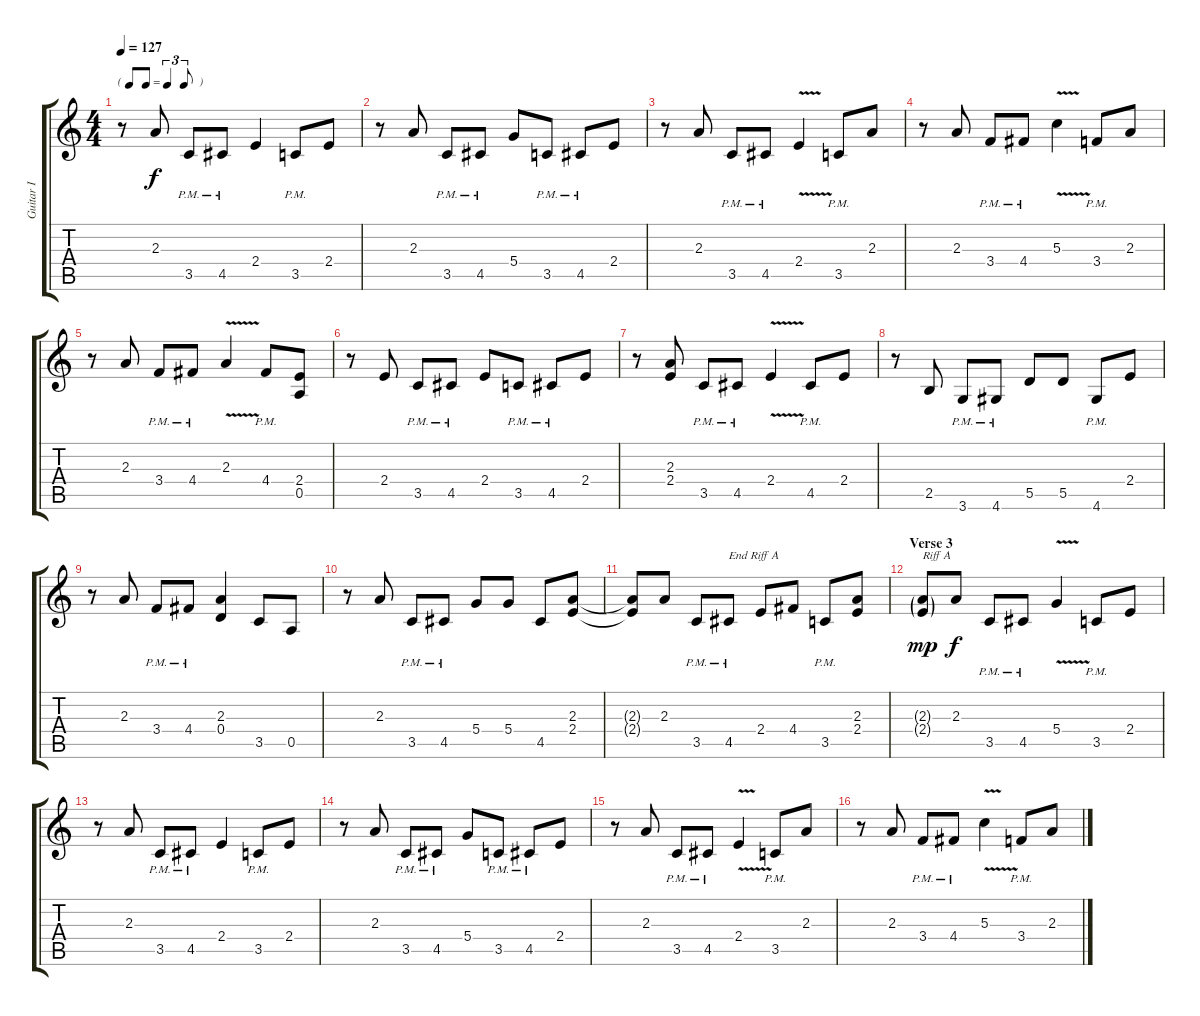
\track ("Guitar I" "Guitar I") {instrument distortionguitar}
\staff {score tabs}
\tuning (E4 B3 G3 D3 A2 E2) {hide}
\ts (4 4)
\tf triplet8th
\tempo 127
\clef g2
\ks c
r.8{dy f} 2.3.8 3.5{pm}.8 4.5{pm}.8 2.4.4 3.5{pm}.8 2.4.8 |
r.8 2.3.8 3.5{pm}.8 4.5{pm}.8 5.4.8 3.5{pm}.8 4.5{pm}.8 2.4.8 |
r.8 2.3.8 3.5{pm}.8 4.5{pm}.8 2.4{v}.4 3.5{pm}.8 2.3.8 |
r.8 2.3.8 3.4{pm}.8 4.4{pm}.8 5.3{v}.4 3.4{pm}.8 2.3.8 |
r.8 2.3.8 3.4{pm}.8 4.4{pm}.8 2.3{v}.4 4.4{pm}.8 (2.4 0.5).8 |
r.8 2.4.8 3.5{pm}.8 4.5{pm}.8 2.4.8 3.5{pm}.8 4.5{pm}.8 2.4.8 |
r.8 (2.3 2.4).8 3.5{pm}.8 4.5{pm}.8 2.4{v}.4 4.5{pm}.8 2.4.8 |
r.8 2.5.8 3.6{pm}.8 4.6{pm}.8 5.5.8 5.5.8 4.6{pm}.8 2.4.8 |
r.8 2.3.8 3.4{pm}.8 4.4{pm}.8 (2.3 0.4).4 3.5.8 0.5.8 |
r.8 2.3.8 3.5{pm}.8 4.5{pm}.8 5.4.8 5.4.8 4.5.8 (2.3 2.4).8 |
(2.3{t} 2.4{t}).8 2.3.8 3.5{pm}.8 4.5{pm}.8{txt "End Riff A"} 2.4.8 4.4.8 3.5{pm}.8 (2.3 2.4).8 |
\section ("" "Verse 3")
(2.3{g} 2.4{g}).8{txt "Riff A" dy mp} 2.3.8{dy f} 3.5{pm}.8 4.5{pm}.8 5.4{v}.4 3.5{pm}.8 2.4.8 |
r.8 2.3.8 3.5{pm}.8 4.5{pm}.8 2.4.4 3.5{pm}.8 2.4.8 |
r.8 2.3.8 3.5{pm}.8 4.5{pm}.8 5.4.8 3.5{pm}.8 4.5{pm}.8 2.4.8 |
r.8 2.3.8 3.5{pm}.8 4.5{pm}.8 2.4{v}.4 3.5{pm}.8 2.3.8 |
r.8 2.3.8 3.4{pm}.8 4.4{pm}.8 5.3{v}.4 3.4{pm}.8 2.3.8
